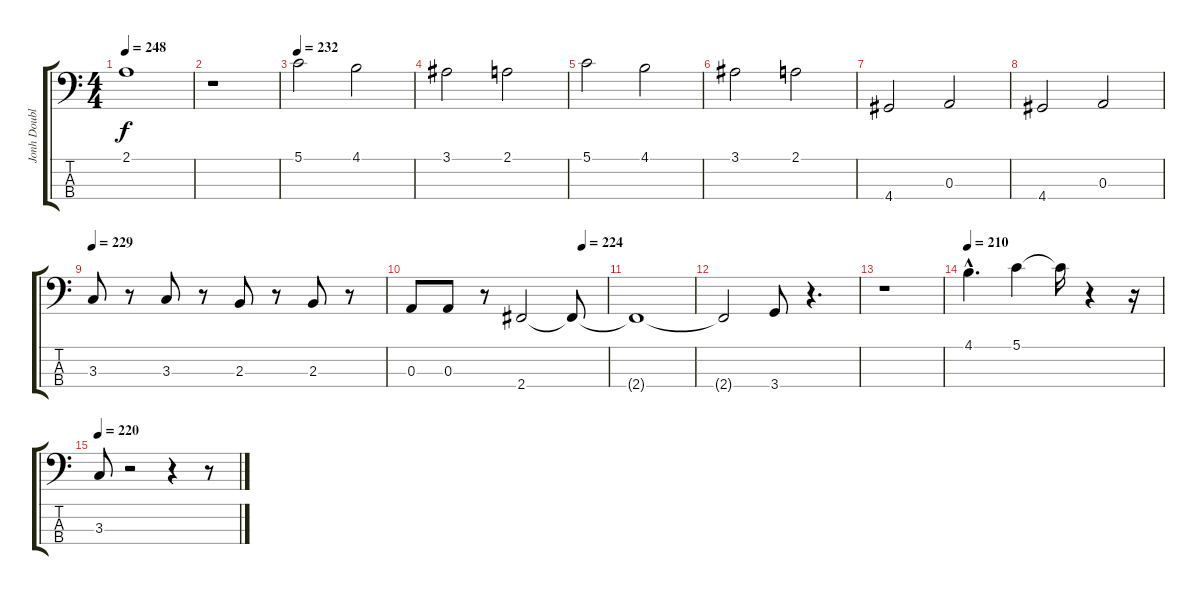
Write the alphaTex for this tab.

\track ("Jonh Double bass" "Jonh Doubl") {instrument acousticbass}
\staff {score tabs}
\tuning (G2 D2 A1 E1) {hide}
\ts (4 4)
\tempo 248
\clef f4
\ks c
2.1{t}.1{dy f} |
r.1 |
\tempo 232
5.1.2 4.1.2 |
3.1.2 2.1.2 |
5.1.2 4.1.2 |
3.1.2 2.1.2 |
4.4.2 0.3.2 |
4.4.2 0.3.2 |
\tempo 229
3.3.8 r.8 3.3.8 r.8 2.3.8 r.8 2.3.8 r.8 |
\tempo (224 0.875)
0.3.8 0.3.8 r.8 2.4.2 2.4{t}.8 |
2.4{t}.1 |
2.4{t}.2 3.4.8 r.4{d} |
r.1 |
\tempo 210
4.1{hac}.4{d} 5.1.4 5.1{t}.16 r.4 r.16 |
\tempo 220
3.3.8 r.2 r.4 r.8
